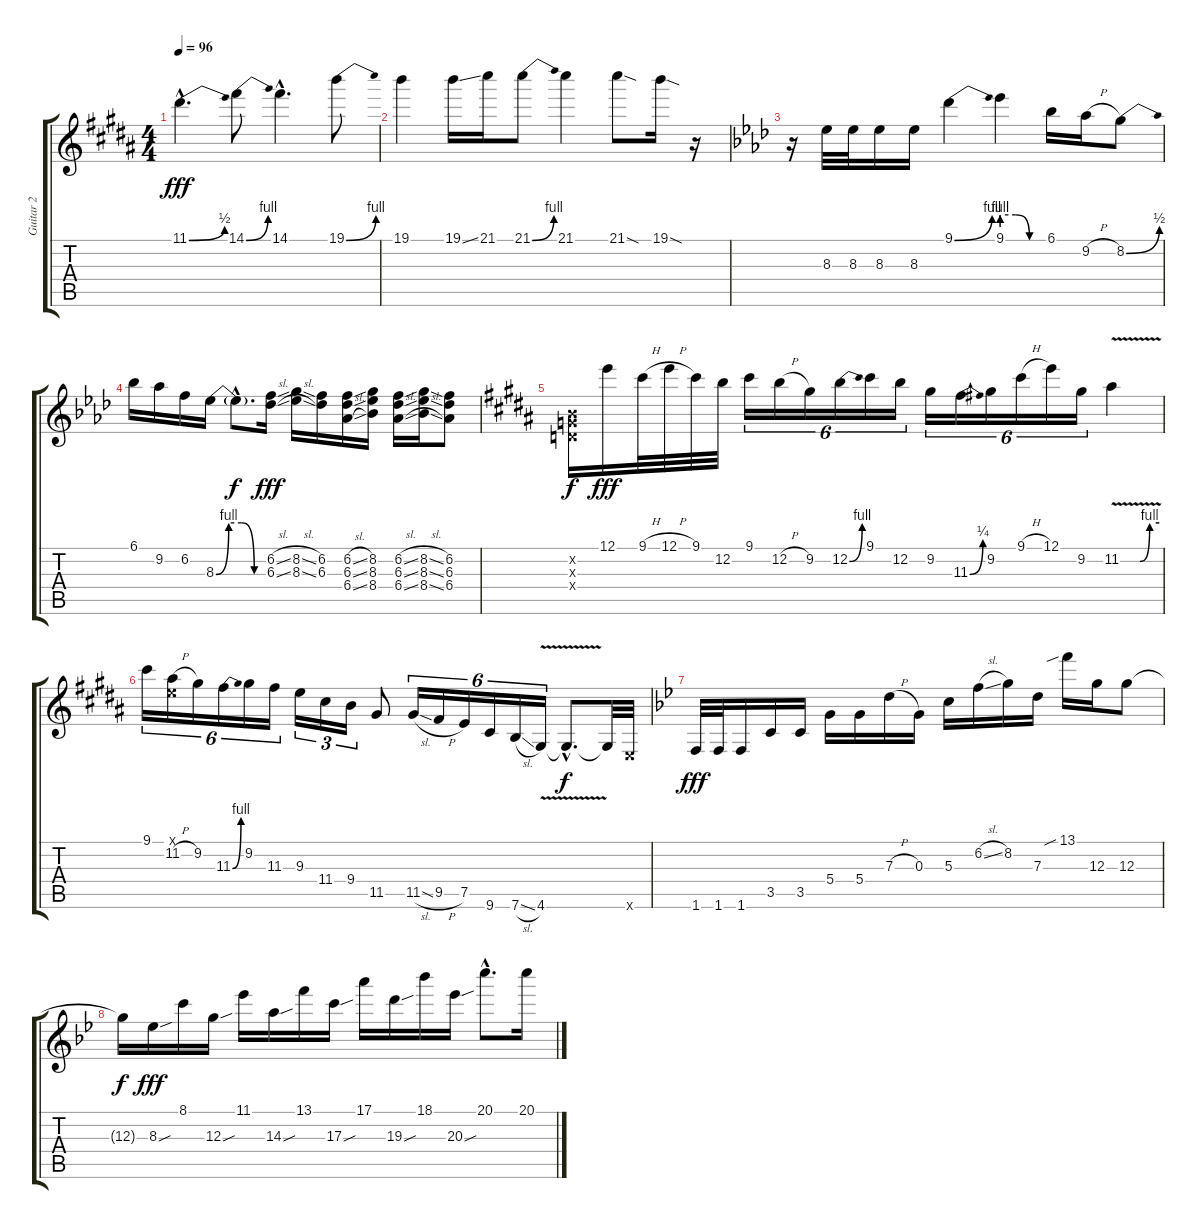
\track ("Guitar 2" "Guitar 2") {instrument distortionguitar}
\staff {score tabs}
\tuning (E4 B3 G3 D3 A2 E2) {hide}
\ts (4 4)
\tempo 96
\clef g2
\ks b
11.1{be (bend 0 0 60 2) hac}.4{d dy fff} 14.1{be (bend 0 0 60 4)}.8 14.1{hac}.4{d} 19.1{be (bend 0 0 60 4)}.8 |
19.1.4 19.1{ss}.16 21.1.16 21.1{be (bend 0 0 60 4)}.8 21.1.4 21.1{sod}.8 19.1{sod}.16 r.16 |
\ks ab
r.16 8.3.32 8.3.32 8.3.16 8.3.16 9.1{be (bend 0 0 60 4)}.4 9.1{be (custom 0 4 20 4 40 0 60 0)}.4 6.1.16 9.2{h}.16 8.2{be (bend 0 0 60 2)}.8 |
6.1.16 9.2.16 6.2.16 8.3{be (custom 0 0 15 4 30 4 45 0 60 0)}.16 8.3{hac t}.8{d dy f} (6.2{sl} 6.3{sl}).16{dy fff} (8.2{sl} 8.3{sl}).16 (6.2 6.3).16 (6.2{sl} 6.3{sl} 6.4{sl}).16 (8.2 8.3 8.4).16 (6.2{sl} 6.3{sl} 6.4{sl}).16 (8.2{sl} 8.3{sl} 8.4{sl}).16 (6.2 6.3 6.4).8 |
\ks b
(0.2{x} 0.3{x} 0.4{x}).16{dy f} 12.1.16{dy fff} 9.1{h}.32 12.1{h}.32 9.1.32 12.2.32 9.1.16{tu (6 4)} 12.2{h}.16{tu (6 4)} 9.2.16{tu (6 4)} 12.2{be (bend 0 0 60 4)}.16{tu (6 4)} 9.1.16{tu (6 4)} 12.2.16{tu (6 4)} 9.2.16{tu (6 4)} 11.3{be (bend 0 0 60 1)}.16{tu (6 4)} 9.2.16{tu (6 4)} 9.1{h}.16{tu (6 4)} 12.1.16{tu (6 4)} 9.2.16{tu (6 4)} 11.2{be (custom 0 0 30 0 45 4 60 4) v}.4 |
9.1.16{tu (6 4)} (0.1{x} 11.2{h}).16{tu (6 4)} 9.2.16{tu (6 4)} 11.3{be (bend 0 0 60 4)}.16{tu (6 4)} 9.2.16{tu (6 4)} 11.3.16{tu (6 4)} 9.3.16{tu (3 2)} 11.4.16{tu (3 2)} 9.4.16{tu (3 2)} 11.5.8 11.5{sl}.16{tu (6 4)} 9.5{h}.16{tu (6 4)} 7.5.16{tu (6 4)} 9.6.16{tu (6 4)} 7.6{sl}.16{tu (6 4)} 4.6{v}.16{tu (6 4)} 4.6{hac t}.8{d dy f} 4.6{t}.32 0.6{x}.32 |
\ks bb
1.6.32{dy fff} 1.6.32 1.6.16 3.5.16 3.5.16 5.4.16 5.4.16 7.3{h}.16 0.3.16 5.3.16 6.2{sl}.16 8.2.16 7.3.16 13.1{sib}.16 12.3.16 12.3.8 |
12.3{t}.16{dy f} 8.3{sou}.16{dy fff} 8.1.16 12.3{sou}.16 11.1.16 14.3{sou}.16 13.1.16 17.3{sou}.16 17.1.16 19.3{sou}.16 18.1.16 20.3{sou}.16 20.1{hac}.8{d} 20.1{ss}.16
